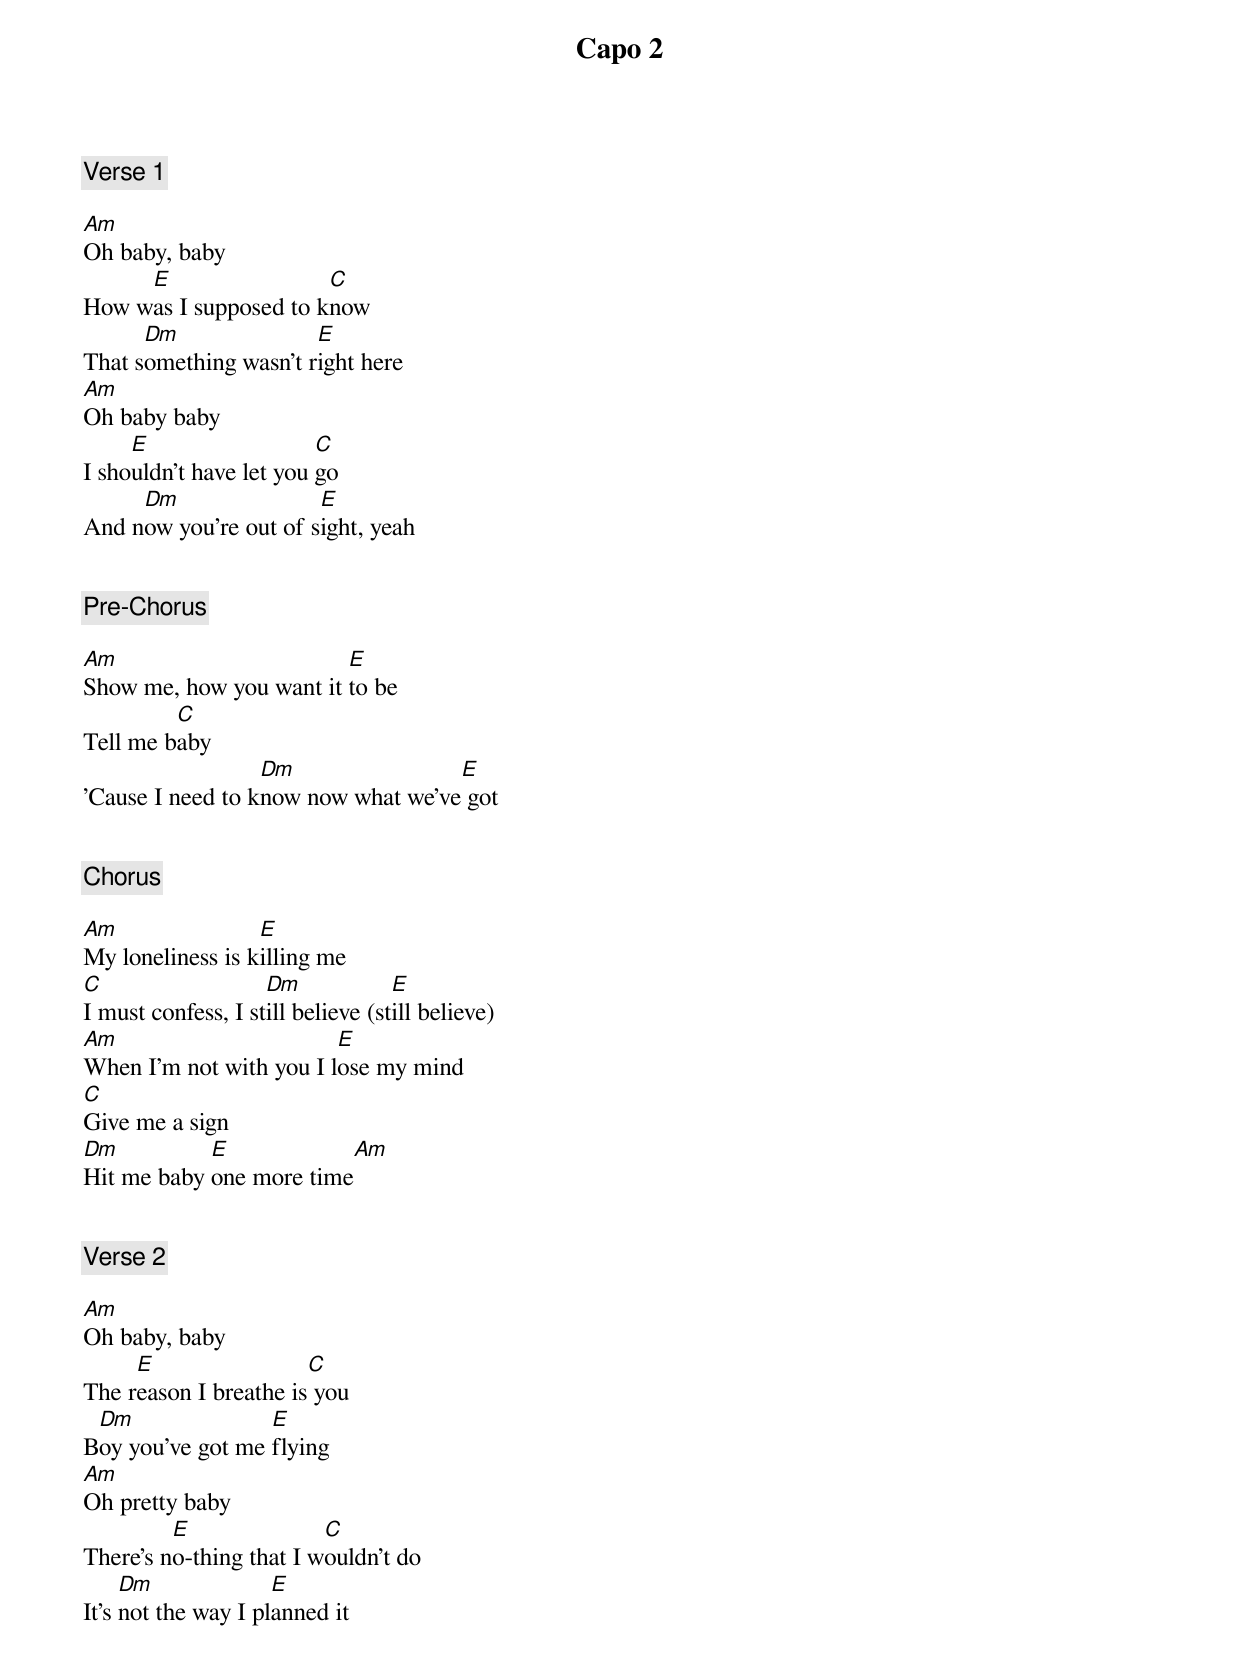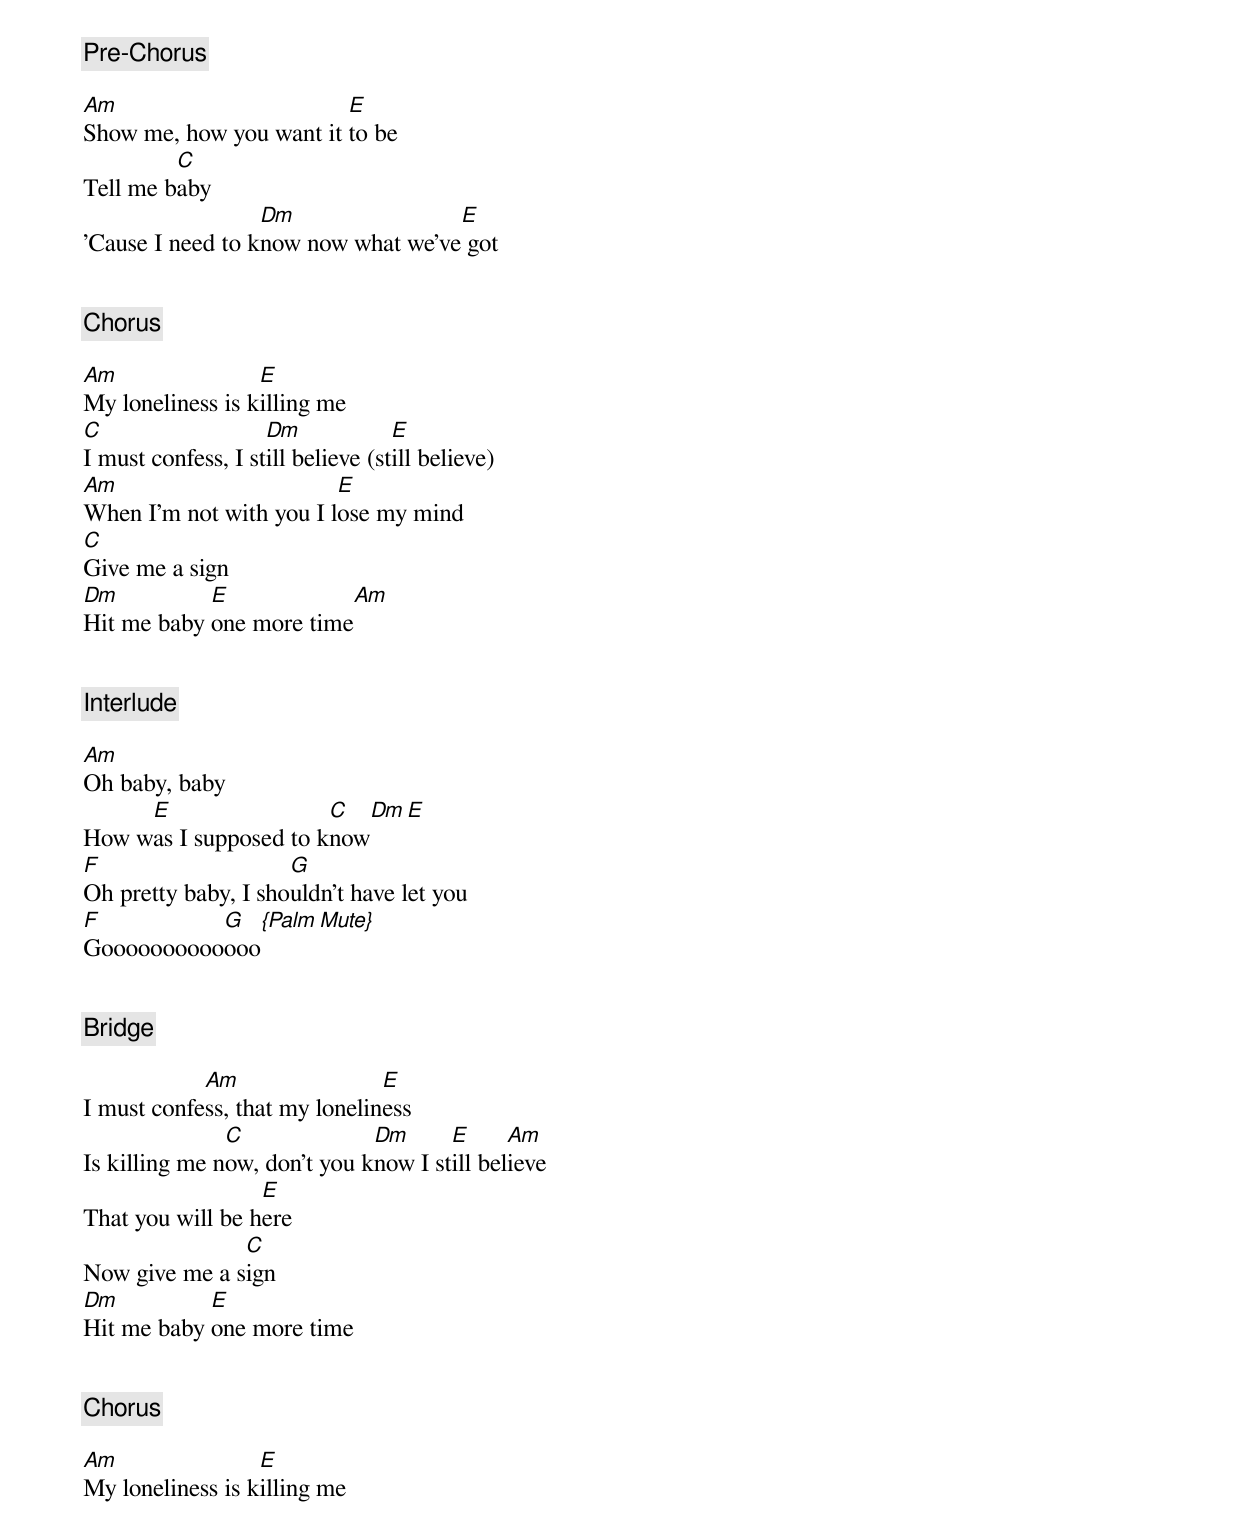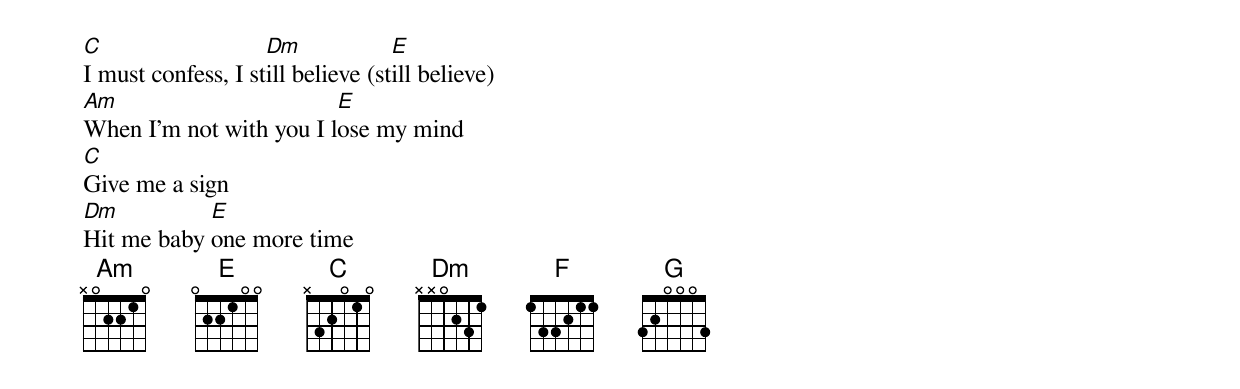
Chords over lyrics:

Capo 2

[Verse 1]

Am
Oh baby, baby
     E                 C
How was I supposed to know
      Dm               E
That something wasn't right here
Am
Oh baby baby
     E                   C
I shouldn't have let you go
     Dm                E
And now you're out of sight, yeah


[Pre-Chorus]

Am                       E
Show me, how you want it to be
         C
Tell me baby
                  Dm                E
'Cause I need to know now what we've got


[Chorus]

Am                E
My loneliness is killing me
C                   Dm             E
I must confess, I still believe (still believe)
Am                       E
When I'm not with you I lose my mind
C
Give me a sign
Dm          E                   Am
Hit me baby one more time


[Verse 2]

Am
Oh baby, baby
     E                 C
The reason I breathe is you
 Dm               E
Boy you've got me flying
Am
Oh pretty baby
         E               C
There's no-thing that I wouldn't do
     Dm              E
It's not the way I planned it


[Pre-Chorus]

Am                       E
Show me, how you want it to be
         C
Tell me baby
                  Dm                E
'Cause I need to know now what we've got


[Chorus]

Am                E
My loneliness is killing me
C                   Dm             E
I must confess, I still believe (still believe)
Am                       E
When I'm not with you I lose my mind
C
Give me a sign
Dm          E                   Am
Hit me baby one more time


[Interlude]

Am
Oh baby, baby
     E                 C      Dm  E
How was I supposed to know
F                    G
Oh pretty baby, I shouldn't have let you
F          G    {Palm Mute}
Gooooooooooooo


[Bridge]

            Am                 E
I must confess, that my loneliness
               C              Dm      E      Am
Is killing me now, don't you know I still believe
                  E
That you will be here
               C
Now give me a sign
Dm          E
Hit me baby one more time


[Chorus]

Am                E
My loneliness is killing me
C                   Dm             E
I must confess, I still believe (still believe)
Am                       E
When I'm not with you I lose my mind
C
Give me a sign
Dm          E
Hit me baby one more time
